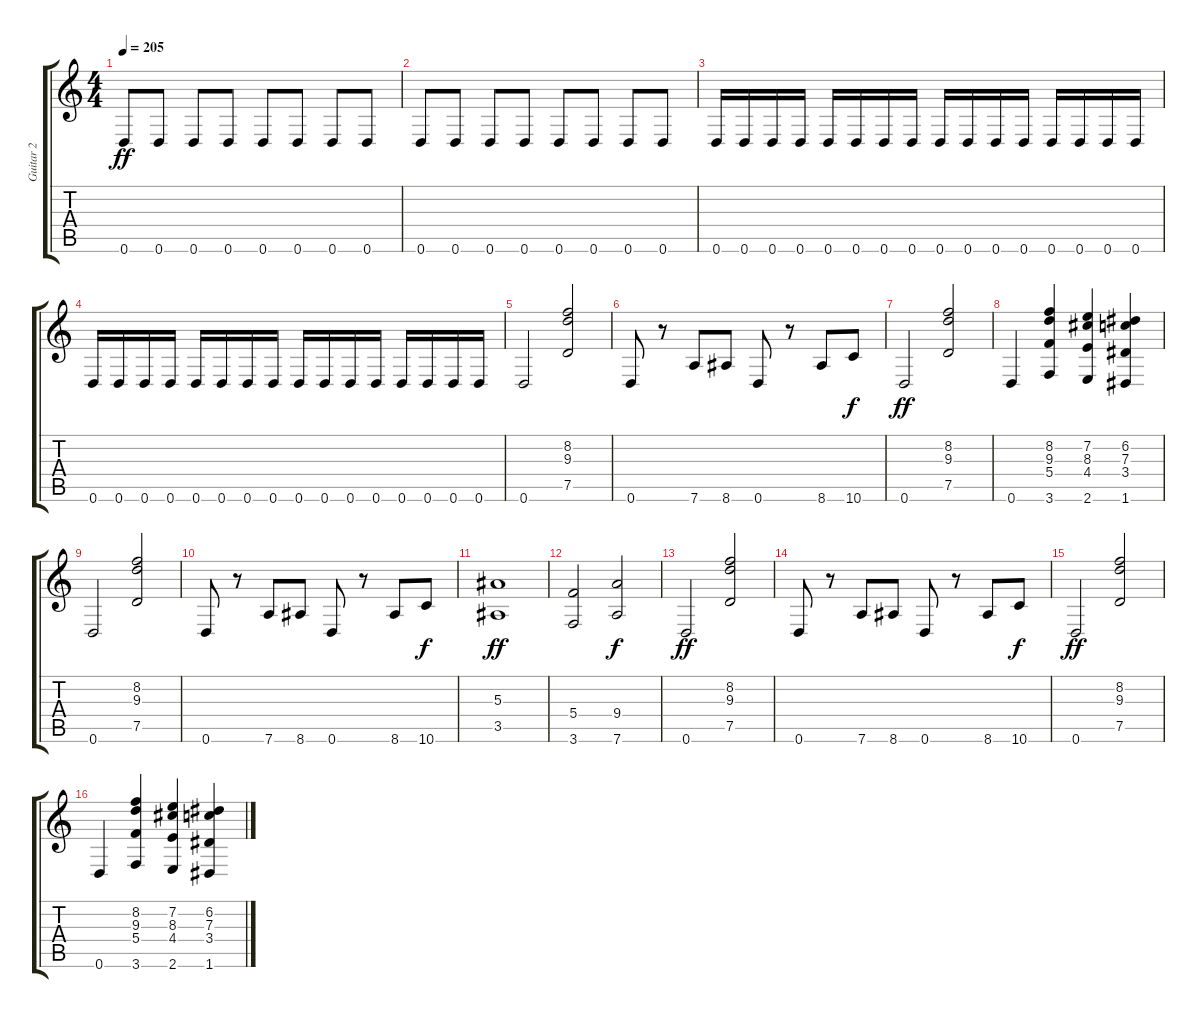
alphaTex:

\track ("Guitar 2" "Guitar 2") {instrument distortionguitar}
\staff {score tabs}
\tuning (D4 A3 F3 C3 G2 D2) {hide}
\ts (4 4)
\tempo 205
\clef g2
\ks c
0.6.8{dy ff} 0.6.8 0.6.8 0.6.8 0.6.8 0.6.8 0.6.8 0.6.8 |
0.6.8 0.6.8 0.6.8 0.6.8 0.6.8 0.6.8 0.6.8 0.6.8 |
0.6.16 0.6.16 0.6.16 0.6.16 0.6.16 0.6.16 0.6.16 0.6.16 0.6.16 0.6.16 0.6.16 0.6.16 0.6.16 0.6.16 0.6.16 0.6.16 |
0.6.16 0.6.16 0.6.16 0.6.16 0.6.16 0.6.16 0.6.16 0.6.16 0.6.16 0.6.16 0.6.16 0.6.16 0.6.16 0.6.16 0.6.16 0.6.16 |
0.6.2 (8.2 9.3 7.5).2 |
0.6.8 r.8 7.6.8 8.6.8 0.6.8 r.8 8.6.8 10.6.8{dy f} |
0.6.2{dy ff} (8.2 9.3 7.5).2 |
0.6.4 (8.2 9.3 5.4 3.6).4 (7.2 8.3 4.4 2.6).4 (6.2 7.3 3.4 1.6).4 |
0.6.2 (8.2 9.3 7.5).2 |
0.6.8 r.8 7.6.8 8.6.8 0.6.8 r.8 8.6.8 10.6.8{dy f} |
(5.3 3.5).1{dy ff} |
(5.4 3.6).2 (9.4 7.6).2{dy f} |
0.6.2{dy ff} (8.2 9.3 7.5).2 |
0.6.8 r.8 7.6.8 8.6.8 0.6.8 r.8 8.6.8 10.6.8{dy f} |
0.6.2{dy ff} (8.2 9.3 7.5).2 |
0.6.4 (8.2 9.3 5.4 3.6).4 (7.2 8.3 4.4 2.6).4 (6.2 7.3 3.4 1.6).4
